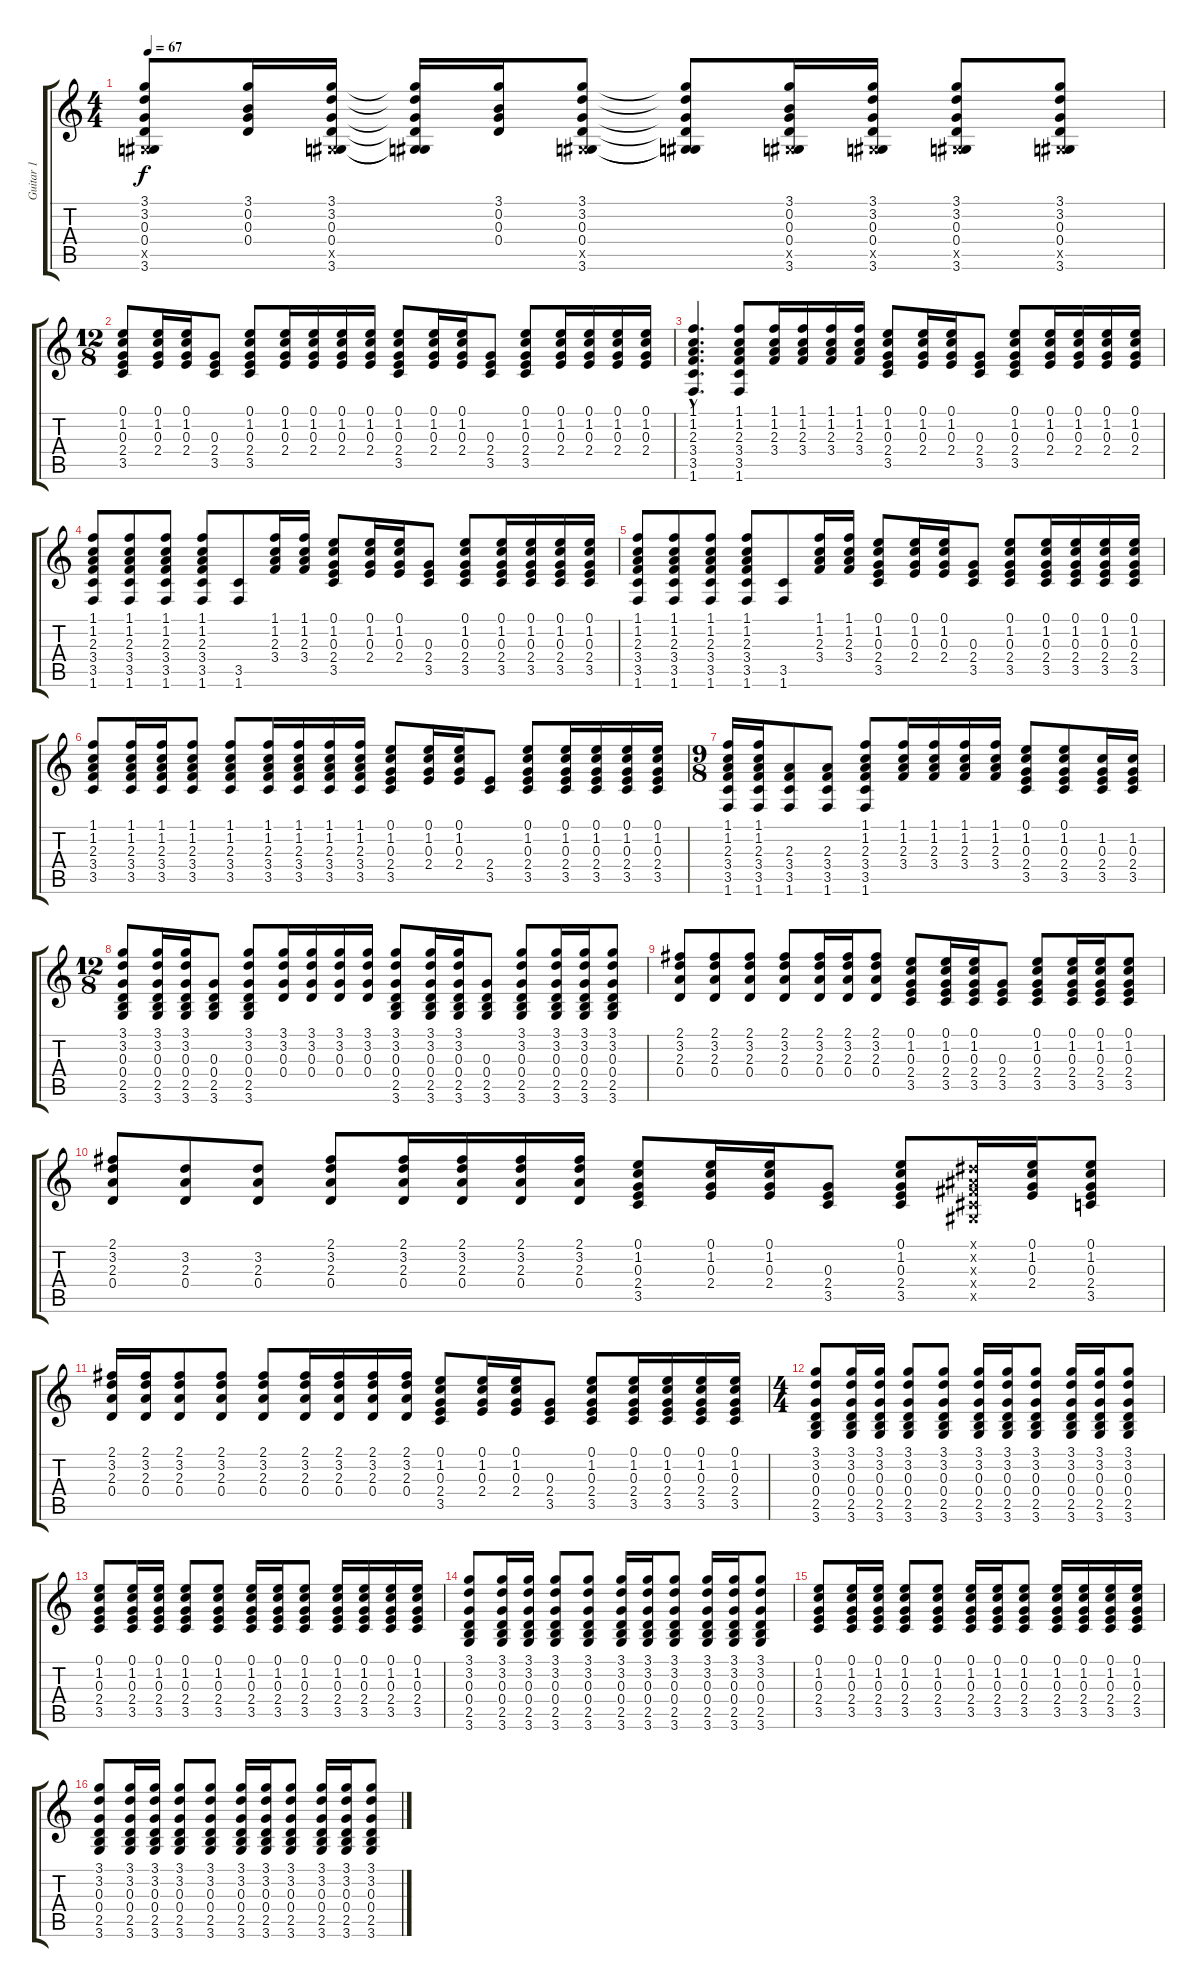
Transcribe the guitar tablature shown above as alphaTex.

\track ("Guitar 1" "Guitar 1") {instrument acousticguitarsteel}
\staff {score tabs}
\tuning (E4 B3 G3 D3 A2 E2) {hide}
\ts (4 4)
\tempo 67
\clef g2
\ks c
(3.1 3.2 0.3 0.4 -1.5{x} 3.6).8{dy f} (3.1 0.2 0.3 0.4).16 (3.1 3.2 0.3 0.4 -1.5{x} 3.6).16 (3.1{t} 3.2{t} 0.3{t} 0.4{t} -1.5{t} 3.6{t}).16 (3.1 0.2 0.3 0.4).16 (3.1 3.2 0.3 0.4 -1.5{x} 3.6).8 (3.1{t} 3.2{t} 0.3{t} 0.4{t} -1.5{t} 3.6{t}).8 (3.1 0.2 0.3 0.4 -1.5{x} 3.6).16 (3.1 3.2 0.3 0.4 -1.5{x} 3.6).16 (3.1 3.2 0.3 0.4 -1.5{x} 3.6).8 (3.1 3.2 0.3 0.4 -1.5{x} 3.6).8 |
\ts (12 8)
(0.1 1.2 0.3 2.4 3.5).8 (0.1 1.2 0.3 2.4).16 (0.1 1.2 0.3 2.4).16 (0.3 2.4 3.5).8 (0.1 1.2 0.3 2.4 3.5).8 (0.1 1.2 0.3 2.4).16 (0.1 1.2 0.3 2.4).16 (0.1 1.2 0.3 2.4).16 (0.1 1.2 0.3 2.4).16 (0.1 1.2 0.3 2.4 3.5).8 (0.1 1.2 0.3 2.4).16 (0.1 1.2 0.3 2.4).16 (0.3 2.4 3.5).8 (0.1 1.2 0.3 2.4 3.5).8 (0.1 1.2 0.3 2.4).16 (0.1 1.2 0.3 2.4).16 (0.1 1.2 0.3 2.4).16 (0.1 1.2 0.3 2.4).16 |
(1.1{hac} 1.2{hac} 2.3{hac} 3.4{hac} 3.5{hac} 1.6{hac}).4{d} (1.1 1.2 2.3 3.4 3.5 1.6).8 (1.1 1.2 2.3 3.4).16 (1.1 1.2 2.3 3.4).16 (1.1 1.2 2.3 3.4).16 (1.1 1.2 2.3 3.4).16 (0.1 1.2 0.3 2.4 3.5).8 (0.1 1.2 0.3 2.4).16 (0.1 1.2 0.3 2.4).16 (0.3 2.4 3.5).8 (0.1 1.2 0.3 2.4 3.5).8 (0.1 1.2 0.3 2.4).16 (0.1 1.2 0.3 2.4).16 (0.1 1.2 0.3 2.4).16 (0.1 1.2 0.3 2.4).16 |
(1.1 1.2 2.3 3.4 3.5 1.6).8 (1.1 1.2 2.3 3.4 3.5 1.6).8 (1.1 1.2 2.3 3.4 3.5 1.6).8 (1.1 1.2 2.3 3.4 3.5 1.6).8 (3.5 1.6).8 (1.1 1.2 2.3 3.4).16 (1.1 1.2 2.3 3.4).16 (0.1 1.2 0.3 2.4 3.5).8 (0.1 1.2 0.3 2.4).16 (0.1 1.2 0.3 2.4).16 (0.3 2.4 3.5).8 (0.1 1.2 0.3 2.4 3.5).8 (0.1 1.2 0.3 2.4 3.5).16 (0.1 1.2 0.3 2.4 3.5).16 (0.1 1.2 0.3 2.4 3.5).16 (0.1 1.2 0.3 2.4 3.5).16 |
(1.1 1.2 2.3 3.4 3.5 1.6).8 (1.1 1.2 2.3 3.4 3.5 1.6).8 (1.1 1.2 2.3 3.4 3.5 1.6).8 (1.1 1.2 2.3 3.4 3.5 1.6).8 (3.5 1.6).8 (1.1 1.2 2.3 3.4).16 (1.1 1.2 2.3 3.4).16 (0.1 1.2 0.3 2.4 3.5).8 (0.1 1.2 0.3 2.4).16 (0.1 1.2 0.3 2.4).16 (0.3 2.4 3.5).8 (0.1 1.2 0.3 2.4 3.5).8 (0.1 1.2 0.3 2.4 3.5).16 (0.1 1.2 0.3 2.4 3.5).16 (0.1 1.2 0.3 2.4 3.5).16 (0.1 1.2 0.3 2.4 3.5).16 |
(1.1 1.2 2.3 3.4 3.5).8 (1.1 1.2 2.3 3.4 3.5).16 (1.1 1.2 2.3 3.4 3.5).16 (1.1 1.2 2.3 3.4 3.5).8 (1.1 1.2 2.3 3.4 3.5).8 (1.1 1.2 2.3 3.4 3.5).16 (1.1 1.2 2.3 3.4 3.5).16 (1.1 1.2 2.3 3.4 3.5).16 (1.1 1.2 2.3 3.4 3.5).16 (0.1 1.2 0.3 2.4 3.5).8 (0.1 1.2 0.3 2.4).16 (0.1 1.2 0.3 2.4).16 (2.4 3.5).8 (0.1 1.2 0.3 2.4 3.5).8 (0.1 1.2 0.3 2.4 3.5).16 (0.1 1.2 0.3 2.4 3.5).16 (0.1 1.2 0.3 2.4 3.5).16 (0.1 1.2 0.3 2.4 3.5).16 |
\ts (9 8)
(1.1 1.2 2.3 3.4 3.5 1.6).16 (1.1 1.2 2.3 3.4 3.5 1.6).16 (2.3 3.4 3.5 1.6).8 (2.3 3.4 3.5 1.6).8 (1.1 1.2 2.3 3.4 3.5 1.6).8 (1.1 1.2 2.3 3.4).16 (1.1 1.2 2.3 3.4).16 (1.1 1.2 2.3 3.4).16 (1.1 1.2 2.3 3.4).16 (0.1 1.2 0.3 2.4 3.5).8 (0.1 1.2 0.3 2.4 3.5).8 (1.2 0.3 2.4 3.5).16 (1.2 0.3 2.4 3.5).16 |
\ts (12 8)
(3.1 3.2 0.3 0.4 2.5 3.6).8 (3.1 3.2 0.3 0.4 2.5 3.6).16 (3.1 3.2 0.3 0.4 2.5 3.6).16 (0.3 0.4 2.5 3.6).8 (3.1 3.2 0.3 0.4 2.5 3.6).8 (3.1 3.2 0.3 0.4).16 (3.1 3.2 0.3 0.4).16 (3.1 3.2 0.3 0.4).16 (3.1 3.2 0.3 0.4).16 (3.1 3.2 0.3 0.4 2.5 3.6).8 (3.1 3.2 0.3 0.4 2.5 3.6).16 (3.1 3.2 0.3 0.4 2.5 3.6).16 (0.3 0.4 2.5 3.6).8 (3.1 3.2 0.3 0.4 2.5 3.6).8 (3.1 3.2 0.3 0.4 2.5 3.6).16 (3.1 3.2 0.3 0.4 2.5 3.6).16 (3.1 3.2 0.3 0.4 2.5 3.6).8 |
(2.1 3.2 2.3 0.4).8 (2.1 3.2 2.3 0.4).8 (2.1 3.2 2.3 0.4).8 (2.1 3.2 2.3 0.4).8 (2.1 3.2 2.3 0.4).16 (2.1 3.2 2.3 0.4).16 (2.1 3.2 2.3 0.4).8 (0.1 1.2 0.3 2.4 3.5).8 (0.1 1.2 0.3 2.4 3.5).16 (0.1 1.2 0.3 2.4 3.5).16 (0.3 2.4 3.5).8 (0.1 1.2 0.3 2.4 3.5).8 (0.1 1.2 0.3 2.4 3.5).16 (0.1 1.2 0.3 2.4 3.5).16 (0.1 1.2 0.3 2.4 3.5).8 |
(2.1 3.2 2.3 0.4).8 (3.2 2.3 0.4).8 (3.2 2.3 0.4).8 (2.1 3.2 2.3 0.4).8 (2.1 3.2 2.3 0.4).16 (2.1 3.2 2.3 0.4).16 (2.1 3.2 2.3 0.4).16 (2.1 3.2 2.3 0.4).16 (0.1 1.2 0.3 2.4 3.5).8 (0.1 1.2 0.3 2.4).16 (0.1 1.2 0.3 2.4).16 (0.3 2.4 3.5).8 (0.1 1.2 0.3 2.4 3.5).8 (-1.1{x} -1.2{x} -1.3{x} -1.4{x} -1.5{x}).16 (0.1 1.2 0.3 2.4).16 (0.1 1.2 0.3 2.4 3.5).8 |
(2.1 3.2 2.3 0.4).16 (2.1 3.2 2.3 0.4).16 (2.1 3.2 2.3 0.4).8 (2.1 3.2 2.3 0.4).8 (2.1 3.2 2.3 0.4).8 (2.1 3.2 2.3 0.4).16 (2.1 3.2 2.3 0.4).16 (2.1 3.2 2.3 0.4).16 (2.1 3.2 2.3 0.4).16 (0.1 1.2 0.3 2.4 3.5).8 (0.1 1.2 0.3 2.4).16 (0.1 1.2 0.3 2.4).16 (0.3 2.4 3.5).8 (0.1 1.2 0.3 2.4 3.5).8 (0.1 1.2 0.3 2.4 3.5).16 (0.1 1.2 0.3 2.4 3.5).16 (0.1 1.2 0.3 2.4 3.5).16 (0.1 1.2 0.3 2.4 3.5).16 |
\ts (4 4)
(3.1 3.2 0.3 0.4 2.5 3.6).8 (3.1 3.2 0.3 0.4 2.5 3.6).16 (3.1 3.2 0.3 0.4 2.5 3.6).16 (3.1 3.2 0.3 0.4 2.5 3.6).8 (3.1 3.2 0.3 0.4 2.5 3.6).8 (3.1 3.2 0.3 0.4 2.5 3.6).16 (3.1 3.2 0.3 0.4 2.5 3.6).16 (3.1 3.2 0.3 0.4 2.5 3.6).8 (3.1 3.2 0.3 0.4 2.5 3.6).16 (3.1 3.2 0.3 0.4 2.5 3.6).16 (3.1 3.2 0.3 0.4 2.5 3.6).8 |
(0.1 1.2 0.3 2.4 3.5).8 (0.1 1.2 0.3 2.4 3.5).16 (0.1 1.2 0.3 2.4 3.5).16 (0.1 1.2 0.3 2.4 3.5).8 (0.1 1.2 0.3 2.4 3.5).8 (0.1 1.2 0.3 2.4 3.5).16 (0.1 1.2 0.3 2.4 3.5).16 (0.1 1.2 0.3 2.4 3.5).8 (0.1 1.2 0.3 2.4 3.5).16 (0.1 1.2 0.3 2.4 3.5).16 (0.1 1.2 0.3 2.4 3.5).16 (0.1 1.2 0.3 2.4 3.5).16 |
(3.1 3.2 0.3 0.4 2.5 3.6).8 (3.1 3.2 0.3 0.4 2.5 3.6).16 (3.1 3.2 0.3 0.4 2.5 3.6).16 (3.1 3.2 0.3 0.4 2.5 3.6).8 (3.1 3.2 0.3 0.4 2.5 3.6).8 (3.1 3.2 0.3 0.4 2.5 3.6).16 (3.1 3.2 0.3 0.4 2.5 3.6).16 (3.1 3.2 0.3 0.4 2.5 3.6).8 (3.1 3.2 0.3 0.4 2.5 3.6).16 (3.1 3.2 0.3 0.4 2.5 3.6).16 (3.1 3.2 0.3 0.4 2.5 3.6).8 |
(0.1 1.2 0.3 2.4 3.5).8 (0.1 1.2 0.3 2.4 3.5).16 (0.1 1.2 0.3 2.4 3.5).16 (0.1 1.2 0.3 2.4 3.5).8 (0.1 1.2 0.3 2.4 3.5).8 (0.1 1.2 0.3 2.4 3.5).16 (0.1 1.2 0.3 2.4 3.5).16 (0.1 1.2 0.3 2.4 3.5).8 (0.1 1.2 0.3 2.4 3.5).16 (0.1 1.2 0.3 2.4 3.5).16 (0.1 1.2 0.3 2.4 3.5).16 (0.1 1.2 0.3 2.4 3.5).16 |
(3.1 3.2 0.3 0.4 2.5 3.6).8 (3.1 3.2 0.3 0.4 2.5 3.6).16 (3.1 3.2 0.3 0.4 2.5 3.6).16 (3.1 3.2 0.3 0.4 2.5 3.6).8 (3.1 3.2 0.3 0.4 2.5 3.6).8 (3.1 3.2 0.3 0.4 2.5 3.6).16 (3.1 3.2 0.3 0.4 2.5 3.6).16 (3.1 3.2 0.3 0.4 2.5 3.6).8 (3.1 3.2 0.3 0.4 2.5 3.6).16 (3.1 3.2 0.3 0.4 2.5 3.6).16 (3.1 3.2 0.3 0.4 2.5 3.6).8
